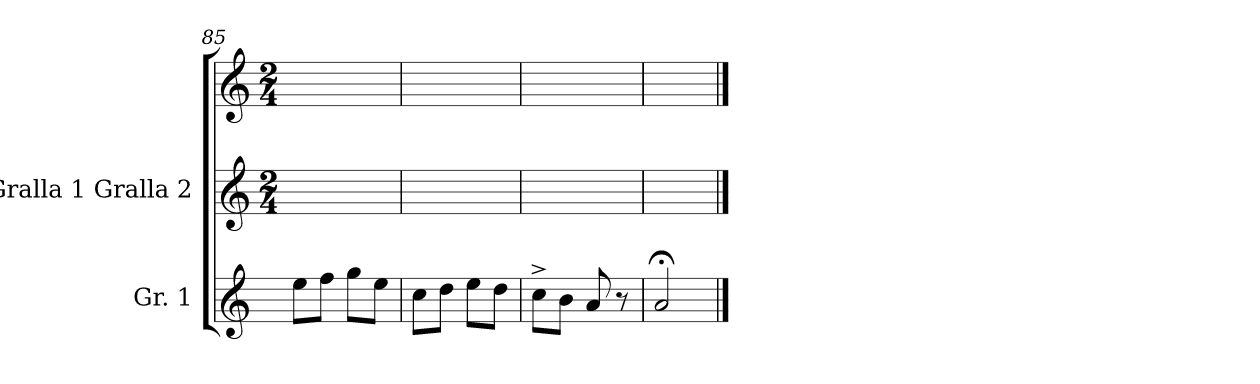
**kern	**kern	**kern
*part2	*part1	*part1
*staff3	*staff2	*staff1
*I"Gr. 1	*I"Gralla 1 Gralla 2	*
*I'Gr. 1	*I'Gr. 1	*
*clefG2	*clefG2	*clefG2
*k[]	*k[]	*k[]
*	*M2/4	*M2/4
=85	=85	=85
8ee\L	2ryy	2ryy
8ff\J	.	.
8gg\L	.	.
8ee\J	.	.
=86	=86	=86
8cc\L	2ryy	2ryy
8dd\J	.	.
8ee\L	.	.
8dd\J	.	.
=87	=87	=87
8cc^\L	2ryy	2ryy
8b\J	.	.
8a/	.	.
8r	.	.
=88	=88	=88
2a;</	2ryy	2ryy
==	==	==
*-	*-	*-
